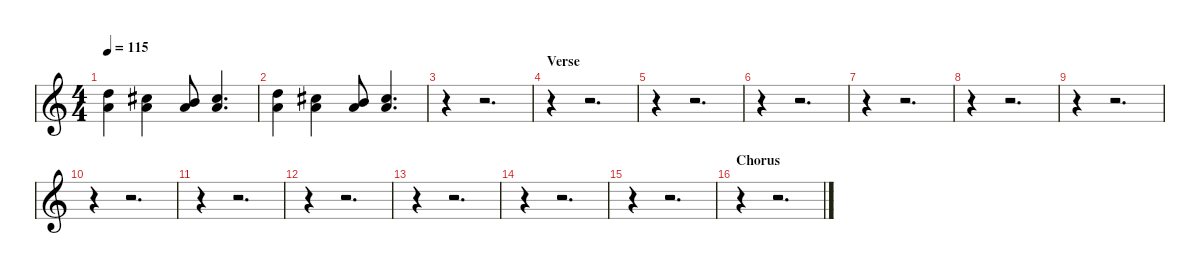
\defaultSystemsLayout 4
\hideDynamics
\bracketExtendMode nobrackets
\singleTrackTrackNamePolicy hidden
\multiTrackTrackNamePolicy hidden
\otherSystemsTrackNameOrientation horizontal
\track ("Keyboards" "pno.") {instrument acousticgrandpiano}
\staff {score}
\tuning (E4 B3 G3 D3 A2 E2)
\ts (4 4)
\tempo 115
\clef g2
\ks c
(15.2 14.3).4{dy f beam Down} (14.2{acc #} 14.3).4{beam Down} (12.2 14.3).8{beam Up} (14.2{acc #} 14.3).4{d beam Up} |
(15.2 14.3).4{beam Down} (14.2{acc #} 14.3).4{beam Down} (12.2 14.3).8{beam Up} (14.2{acc #} 14.3).4{d beam Up} |
r.4{beam Down} r.2{d beam Down} |
\section ("" "Verse")
r.4{beam Down} r.2{d beam Down} |
r.4{beam Down} r.2{d beam Down} |
r.4{beam Down} r.2{d beam Down} |
r.4{beam Down} r.2{d beam Down} |
r.4{beam Down} r.2{d beam Down} |
r.4{beam Down} r.2{d beam Down} |
r.4{beam Down} r.2{d beam Down} |
r.4{beam Down} r.2{d beam Down} |
r.4{beam Down} r.2{d beam Down} |
r.4{beam Down} r.2{d beam Down} |
r.4{beam Down} r.2{d beam Down} |
r.4{beam Down} r.2{d beam Down} |
\section ("" "Chorus")
r.4{beam Down} r.2{d beam Down}
